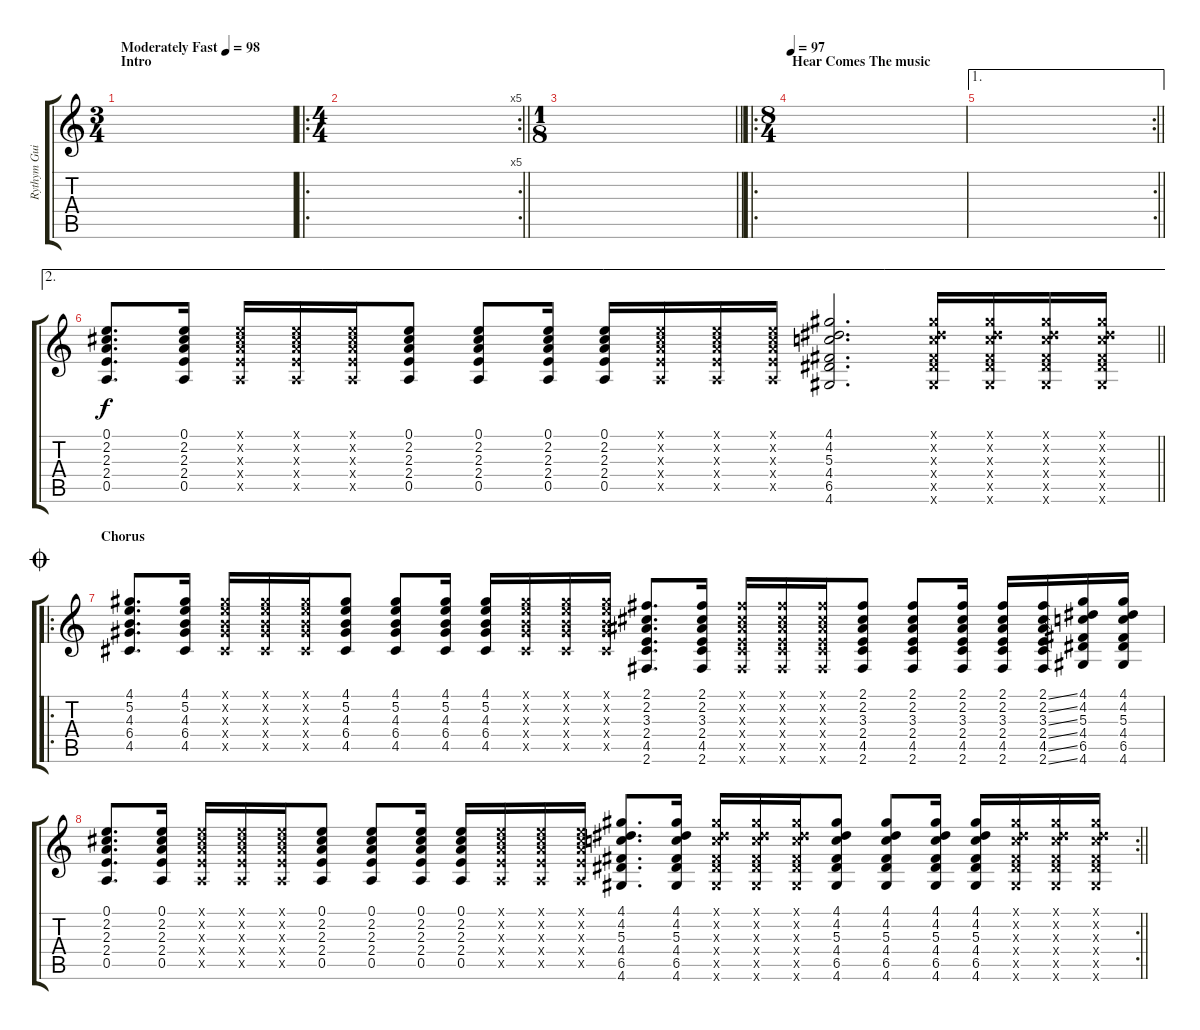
\track ("Rythym Guitar" "Rythym Gui") {instrument acousticguitarsteel}
\staff {score tabs}
\tuning (E4 B3 G3 D3 A2 E2) {hide}
\ts (3 4)
\section ("" "Intro")
\tempo (98 "Moderately Fast")
\clef g2
\ks c
|
\ro
\rc 5
\ts (4 4)
\barLineRight lightlight
|
\ts (1 8)
\barLineRight lightlight
|
\ro
\ts (8 4)
\section ("" "Hear Comes The music")
\tempo 97
|
\ae 1
\rc 2
\barLineRight lightlight
|
\ae 2
\barLineRight lightlight
(0.1 2.2 2.3 2.4 0.5).8{d volume 7 balance 2} (0.1 2.2 2.3 2.4 0.5).16 (0.1{x} 2.2{x} 2.3{x} 2.4{x} 0.5{x}).16 (0.1{x} 2.2{x} 2.3{x} 2.4{x} 0.5{x}).16 (0.1{x} 2.2{x} 2.3{x} 2.4{x} 0.5{x}).16 (0.1 2.2 2.3 2.4 0.5).8 (0.1 2.2 2.3 2.4 0.5).8 (0.1 2.2 2.3 2.4 0.5).16 (0.1 2.2 2.3 2.4 0.5).16 (0.1{x} 2.2{x} 2.3{x} 2.4{x} 0.5{x}).16 (0.1{x} 2.2{x} 2.3{x} 2.4{x} 0.5{x}).16 (0.1{x} 2.2{x} 2.3{x} 2.4{x} 0.5{x}).16 (4.1 4.2 5.3 4.4 6.5 4.6).2{d} (4.1{x} 4.2{x} 5.3{x} 4.4{x} 6.5{x} 4.6{x}).16 (4.1{x} 4.2{x} 5.3{x} 4.4{x} 6.5{x} 4.6{x}).16 (4.1{x} 4.2{x} 5.3{x} 4.4{x} 6.5{x} 4.6{x}).16 (4.1{x} 4.2{x} 5.3{x} 4.4{x} 6.5{x} 4.6{x}).16 |
\ro
\section ("" "Chorus")
\jump coda
(4.1 5.2 4.3 6.4 4.5).8{d volume 9} (4.1 5.2 4.3 6.4 4.5).16 (4.1{x} 5.2{x} 4.3{x} 6.4{x} 4.5{x}).16 (4.1{x} 5.2{x} 4.3{x} 6.4{x} 4.5{x}).16 (4.1{x} 5.2{x} 4.3{x} 6.4{x} 4.5{x}).16 (4.1 5.2 4.3 6.4 4.5).8 (4.1 5.2 4.3 6.4 4.5).8 (4.1 5.2 4.3 6.4 4.5).16 (4.1 5.2 4.3 6.4 4.5).16 (4.1{x} 5.2{x} 4.3{x} 6.4{x} 4.5{x}).16 (4.1{x} 5.2{x} 4.3{x} 6.4{x} 4.5{x}).16 (4.1{x} 5.2{x} 4.3{x} 6.4{x} 4.5{x}).16 (2.1 2.2 3.3 2.4 4.5 2.6).8{d} (2.1 2.2 3.3 2.4 4.5 2.6).16 (2.1{x} 2.2{x} 3.3{x} 2.4{x} 4.5{x} 2.6{x}).16 (2.1{x} 2.2{x} 3.3{x} 2.4{x} 4.5{x} 2.6{x}).16 (2.1{x} 2.2{x} 3.3{x} 2.4{x} 4.5{x} 2.6{x}).16 (2.1 2.2 3.3 2.4 4.5 2.6).8 (2.1 2.2 3.3 2.4 4.5 2.6).8 (2.1 2.2 3.3 2.4 4.5 2.6).16 (2.1 2.2 3.3 2.4 4.5 2.6).16 (2.1{ss} 2.2{ss} 3.3{ss} 2.4{ss} 4.5{ss} 2.6{ss}).16 (4.1 4.2 5.3 4.4 6.5 4.6).16 (4.1 4.2 5.3 4.4 6.5 4.6).16 |
\rc 2
\barLineRight lightlight
(0.1 2.2 2.3 2.4 0.5).8{d balance 14} (0.1 2.2 2.3 2.4 0.5).16 (0.1{x} 2.2{x} 2.3{x} 2.4{x} 0.5{x}).16 (0.1{x} 2.2{x} 2.3{x} 2.4{x} 0.5{x}).16 (0.1{x} 2.2{x} 2.3{x} 2.4{x} 0.5{x}).16 (0.1 2.2 2.3 2.4 0.5).8 (0.1 2.2 2.3 2.4 0.5).8 (0.1 2.2 2.3 2.4 0.5).16 (0.1 2.2 2.3 2.4 0.5).16 (0.1{x} 2.2{x} 2.3{x} 2.4{x} 0.5{x}).16 (0.1{x} 2.2{x} 2.3{x} 2.4{x} 0.5{x}).16 (0.1{x} 2.2{x} 2.3{x} 2.4{x} 0.5{x}).16 (4.1 4.2 5.3 4.4 6.5 4.6).8{d} (4.1 4.2 5.3 4.4 6.5 4.6).16 (4.1{x} 4.2{x} 5.3{x} 4.4{x} 6.5{x} 4.6{x}).16 (4.1{x} 4.2{x} 5.3{x} 4.4{x} 6.5{x} 4.6{x}).16 (4.1{x} 4.2{x} 5.3{x} 4.4{x} 6.5{x} 4.6{x}).16 (4.1 4.2 5.3 4.4 6.5 4.6).8 (4.1 4.2 5.3 4.4 6.5 4.6).8 (4.1 4.2 5.3 4.4 6.5 4.6).16 (4.1 4.2 5.3 4.4 6.5 4.6).16 (4.1{x} 4.2{x} 5.3{x} 4.4{x} 6.5{x} 4.6{x}).16 (4.1{x} 4.2{x} 5.3{x} 4.4{x} 6.5{x} 4.6{x}).16 (4.1{x} 4.2{x} 5.3{x} 4.4{x} 6.5{x} 4.6{x}).16
